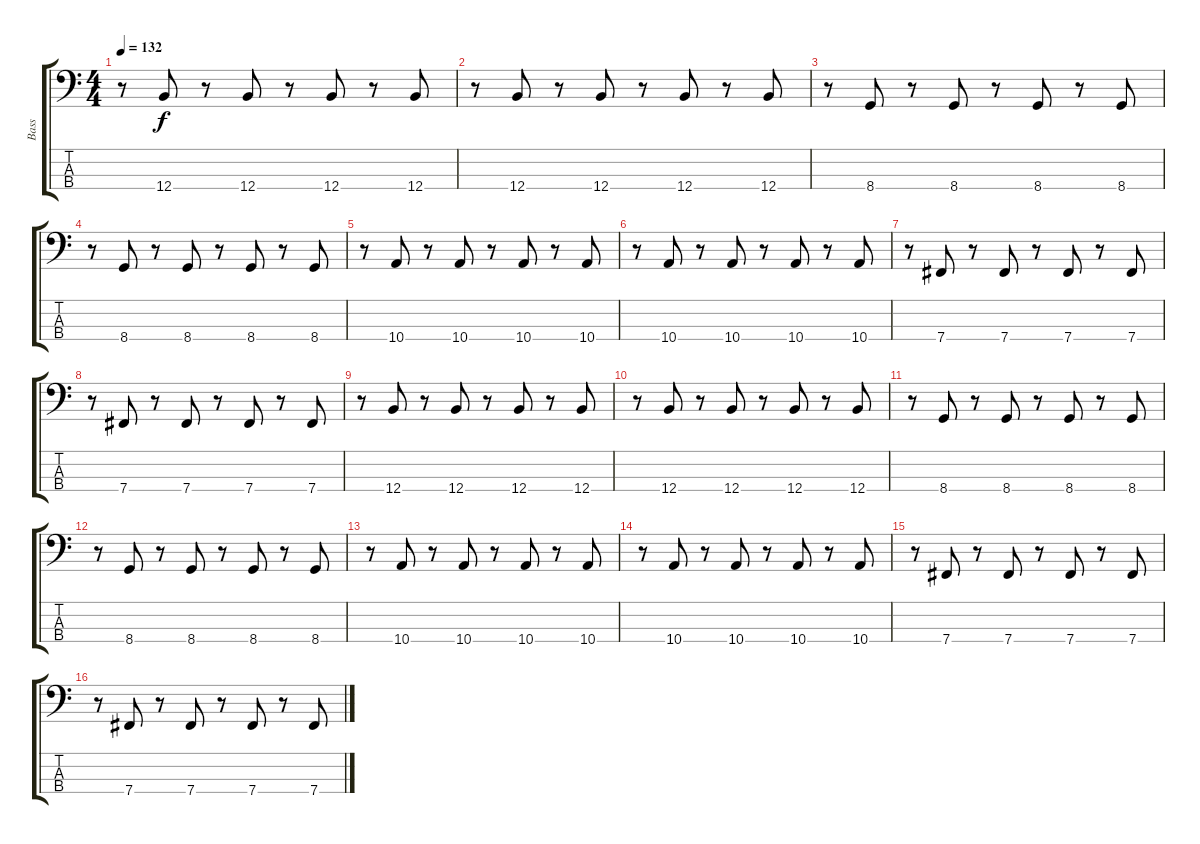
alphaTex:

\track ("Bass" "Bass") {instrument electricbassfinger}
\staff {score tabs}
\tuning (D3 A2 E2 B0) {hide}
\ts (4 4)
\tempo 132
\clef f4
\ks c
r.8{dy f} 12.4.8 r.8 12.4.8 r.8 12.4.8 r.8 12.4.8 |
r.8 12.4.8 r.8 12.4.8 r.8 12.4.8 r.8 12.4.8 |
r.8 8.4.8 r.8 8.4.8 r.8 8.4.8 r.8 8.4.8 |
r.8 8.4.8 r.8 8.4.8 r.8 8.4.8 r.8 8.4.8 |
r.8 10.4.8 r.8 10.4.8 r.8 10.4.8 r.8 10.4.8 |
r.8 10.4.8 r.8 10.4.8 r.8 10.4.8 r.8 10.4.8 |
r.8 7.4.8 r.8 7.4.8 r.8 7.4.8 r.8 7.4.8 |
r.8 7.4.8 r.8 7.4.8 r.8 7.4.8 r.8 7.4.8 |
r.8 12.4.8 r.8 12.4.8 r.8 12.4.8 r.8 12.4.8 |
r.8 12.4.8 r.8 12.4.8 r.8 12.4.8 r.8 12.4.8 |
r.8 8.4.8 r.8 8.4.8 r.8 8.4.8 r.8 8.4.8 |
r.8 8.4.8 r.8 8.4.8 r.8 8.4.8 r.8 8.4.8 |
r.8 10.4.8 r.8 10.4.8 r.8 10.4.8 r.8 10.4.8 |
r.8 10.4.8 r.8 10.4.8 r.8 10.4.8 r.8 10.4.8 |
r.8 7.4.8 r.8 7.4.8 r.8 7.4.8 r.8 7.4.8 |
r.8 7.4.8 r.8 7.4.8 r.8 7.4.8 r.8 7.4.8
